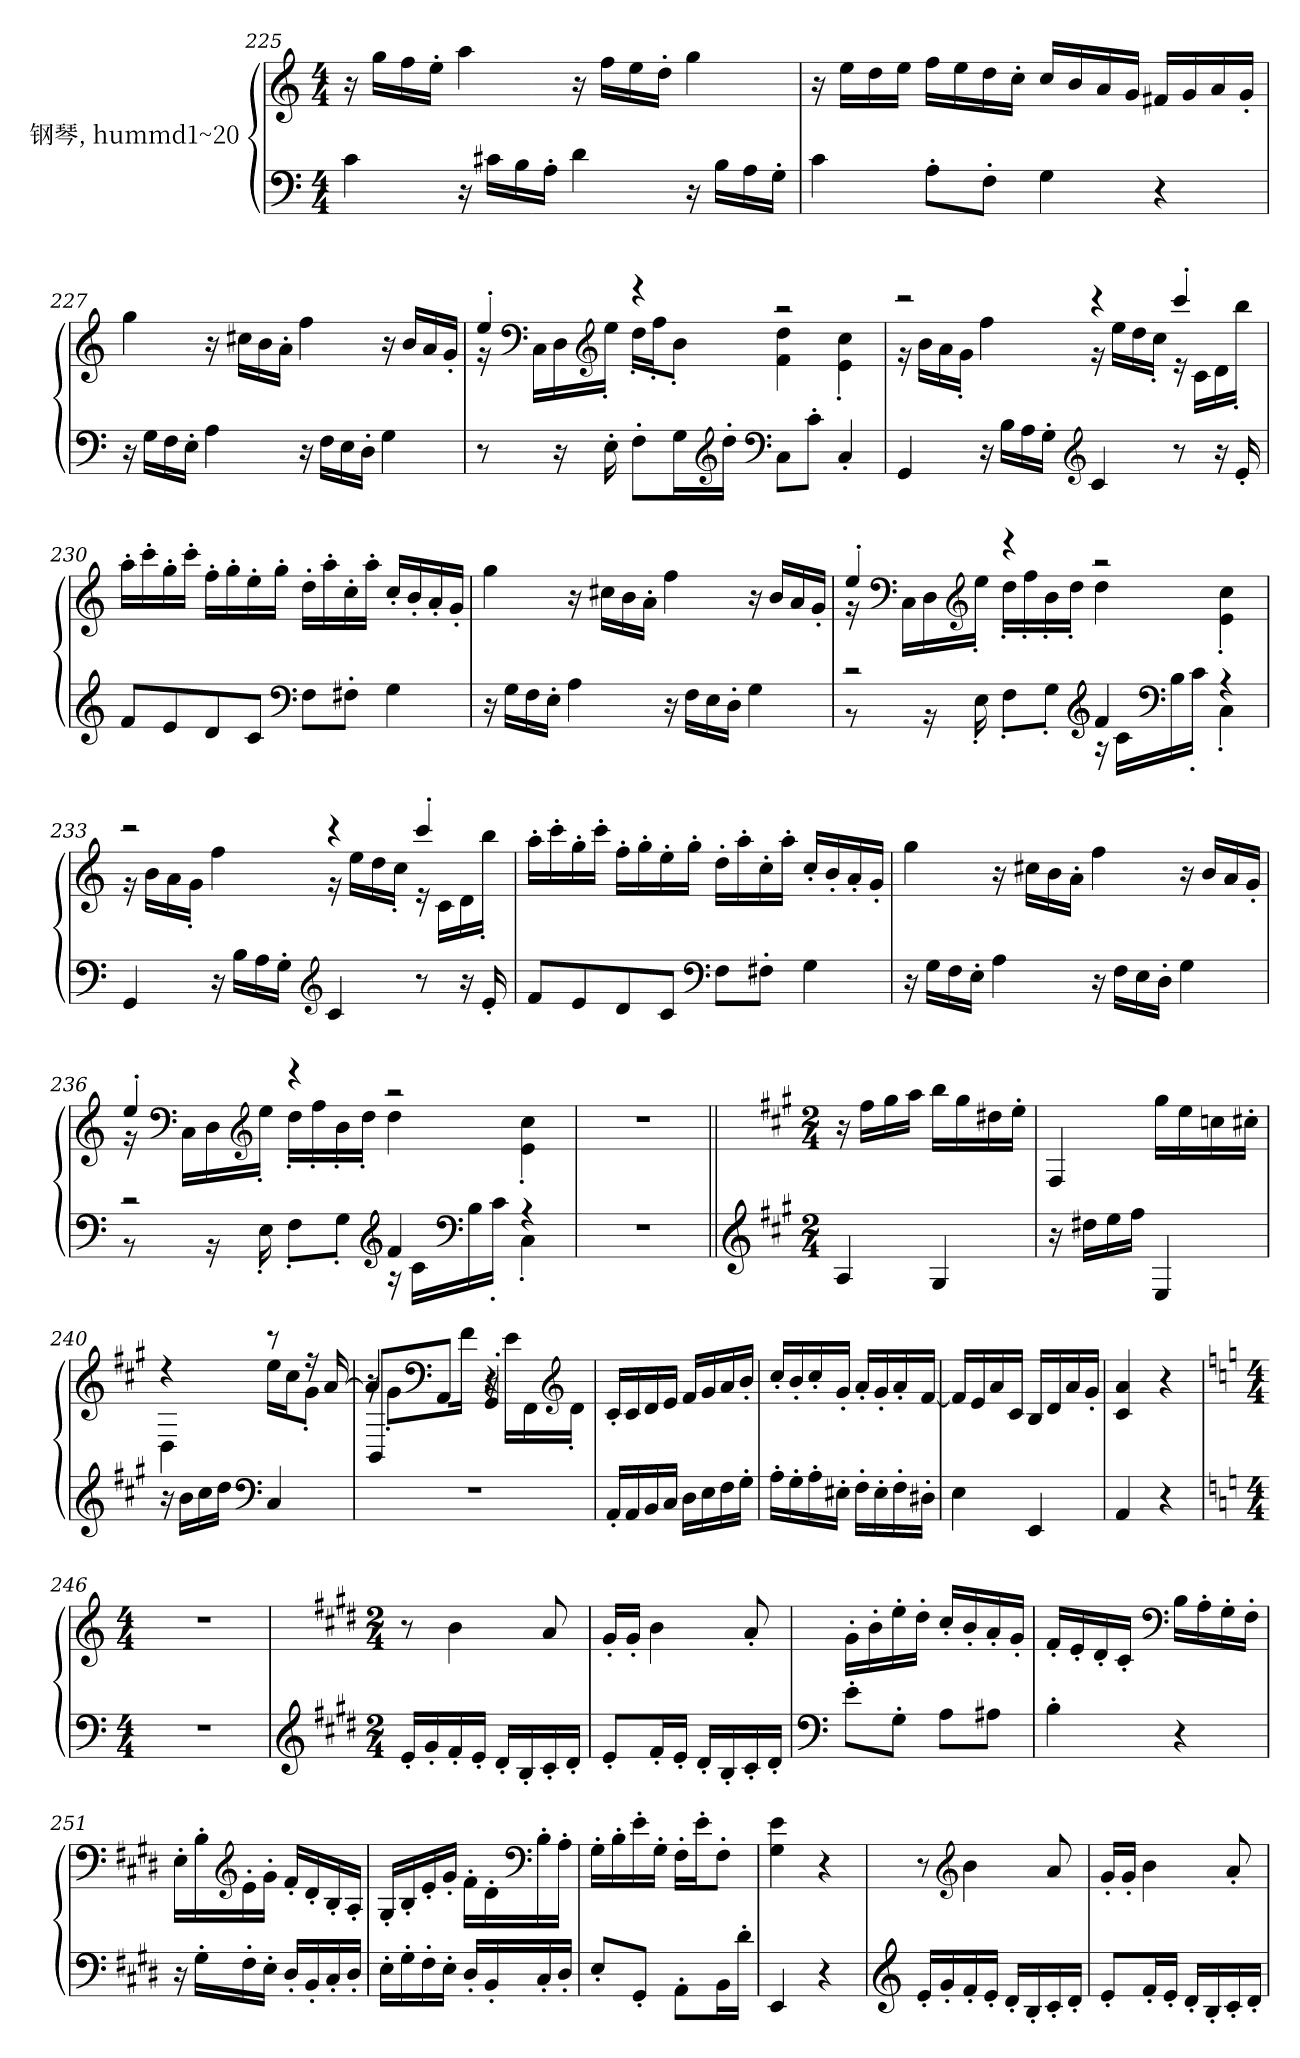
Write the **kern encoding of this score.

**kern	**kern
*part1	*part1
*staff2	*staff1
*I"钢琴, hummd1~20	*
!!LO:LB:g=z
*clefF4	*clefG2
*k[]	*k[]
*M4/4	*M4/4
*MM101	*MM101
=225	=225
4c\	16r
.	16gg\LL
.	16ff\
.	16ee'\JJ
16r	4aa\
16c#X\LL	.
16B\	.
16A'\JJ	.
4d\	16r
.	16ff\LL
.	16ee\
.	16dd'\JJ
16r	4gg\
16B\LL	.
16A\	.
16G'\JJ	.
=226	=226
4c\	16r
.	16ee\LL
.	16dd\
.	16ee\JJ
8A'\L	16ff\LL
.	16ee\
8F'\J	16dd\
.	16cc'\JJ
4G\	16cc/LL
.	16b/
.	16a/
.	16g/JJ
4r	16f#X/LL
.	16g/
.	16a/
.	16g'/JJ
!!LO:LB:g=z
=227	=227
16r	4gg\
16G\LL	.
16F\	.
16E'\JJ	.
4A\	16r
.	16cc#X\LL
.	16b\
.	16a'\JJ
16r	4ff\
16F\LL	.
16E\	.
16D'\JJ	.
4G\	16r
.	16b/LL
.	16a/
.	16g'/JJ
=228	=228
*	*^
8r	4ee'/	16r
*	*clefF4	*
.	.	16C\LL
16r	.	16D\
*	*clefG2	*
16E'\	.	16ee'\JJ
*	*MM93	*
8F'\L	4r	16dd'\LL
.	.	16ff'\J
16G\L	.	8b'\J
*clefG2	*	*
16dd'\JJ	.	.
*clefF4	*	*
*	*MM81	*
8C\L	2r	4f\ 4dd\
8c'\J	.	.
4C'/	.	4e\' 4cc\'
!!LO:LB:g=z	!!
=229	=229	=229
*	*MM101	*
4GG/	2r	16r
.	.	16b\LL
.	.	16a\
.	.	16g'\JJ
16r	.	4ff\
16B\LL	.	.
16A\	.	.
16G'\JJ	.	.
*clefG2	*	*
4c/	4r	16r
.	.	16ee\LL
.	.	16dd\
.	.	16cc'\JJ
8r	4ccc'/	16r
.	.	16c\LL
16r	.	16d\
16e'/	.	16bb'\JJ
*	*v	*v
=230	=230
8f/L	16aa'\LL
.	16ccc'\
8e/	16gg'\
.	16ccc'\JJ
8d/	16ff'\LL
.	16gg'\
8c/J	16ee'\
.	16gg'\JJ
*clefF4	*
8F\L	16dd'\LL
.	16aa'\
8F#X'\J	16cc'\
.	16aa'\JJ
4G\	16cc'/LL
.	16b'/
.	16a'/
.	16g'/JJ
!!LO:PB:g=z
=231	=231
16r	4gg\
16G\LL	.
16F\	.
16E'\JJ	.
4A\	16r
.	16cc#X\LL
.	16b\
.	16a'\JJ
16r	4ff\
16F\LL	.
16E\	.
16D'\JJ	.
4G\	16r
.	16b/LL
.	16a/
.	16g'/JJ
=232	=232
*^	*^
2r	8r	4ee'/	16r
*	*	*clefF4	*
.	.	.	16C\LL
.	16r	.	16D\
*	*	*clefG2	*
.	16E'\	.	16ee'\JJ
*	*	*MM93	*
.	8F'\L	4r	16dd'\LL
.	.	.	16ff'\
.	8G'\J	.	16b'\
.	.	.	16dd'\JJ
*clefG2	*	*	*
*	*	*MM81	*
4f/	16r	2r	4dd\
.	16c\LL	.	.
*clefF4	*	*	*
.	16B\	.	.
.	16c'\JJ	.	.
4r	4C'\	.	4e\' 4cc\'
*v	*v	*	*
!!LO:LB:g=z	!!
=233	=233	=233
*	*MM101	*
4GG/	2r	16r
.	.	16b\LL
.	.	16a\
.	.	16g'\JJ
16r	.	4ff\
16B\LL	.	.
16A\	.	.
16G'\JJ	.	.
*clefG2	*	*
4c/	4r	16r
.	.	16ee\LL
.	.	16dd\
.	.	16cc'\JJ
8r	4ccc'/	16r
.	.	16c\LL
16r	.	16d\
16e'/	.	16bb'\JJ
*	*v	*v
=234	=234
8f/L	16aa'\LL
.	16ccc'\
8e/	16gg'\
.	16ccc'\JJ
8d/	16ff'\LL
.	16gg'\
8c/J	16ee'\
.	16gg'\JJ
*clefF4	*
8F\L	16dd'\LL
.	16aa'\
8F#X'\J	16cc'\
.	16aa'\JJ
4G\	16cc'/LL
.	16b'/
.	16a'/
.	16g'/JJ
!!LO:LB:g=z
=235	=235
16r	4gg\
16G\LL	.
16F\	.
16E'\JJ	.
4A\	16r
.	16cc#X\LL
.	16b\
.	16a'\JJ
16r	4ff\
16F\LL	.
16E\	.
16D'\JJ	.
4G\	16r
.	16b/LL
.	16a/
.	16g'/JJ
=236	=236
*^	*^
2r	8r	4ee'/	16r
*	*	*clefF4	*
.	.	.	16C\LL
.	16r	.	16D\
*	*	*clefG2	*
.	16E'\	.	16ee'\JJ
*	*	*MM93	*
.	8F'\L	4r	16dd'\LL
.	.	.	16ff'\
.	8G'\J	.	16b'\
.	.	.	16dd'\JJ
*clefG2	*	*	*
*	*	*MM81	*
4f/	16r	2r	4dd\
.	16c\LL	.	.
*clefF4	*	*	*
.	16B\	.	.
.	16c'\JJ	.	.
4r	4C'\	.	4e\' 4cc\'
*v	*v	*	*
*	*v	*v
=237	=237
*	*MM111
1r	1r
!!LO:LB:g=z
=238||	=238||
*clefG2	*
*k[f#c#g#]	*k[f#c#g#]
*M2/4	*M2/4
4A/	16r
.	16ff#\LL
.	16gg#\
.	16aa\JJ
4G#/	16bb\LL
.	16gg#\
.	16dd#X\
.	16ee'\JJ
=239	=239
16r	4F#/
16dd#X\LL	.
16ee\	.
16ff#\JJ	.
4E/	16gg#\LL
.	16ee\
.	16ccn\
.	16cc#X'\JJ
=240	=240
*	*^
16r	4r	4D\
16b\LL	.	.
16cc#\	.	.
16dd\JJ	.	.
*clefF4	*	*
4C#/	8r	16ee\LL
.	.	16cc#\J
.	16r	8g#'\J
.	[16a/	.
!!LO:LB:g=z
=241	=241	=241
*	*	*^
2r	4a/]	16r	8BB/L
.	.	8g#'\L	.
*	*clefF4	*	*
.	.	.	8AA/J
.	.	16f#\Jk	.
.	4r	16r	4GG#'/
.	.	16e\LL	.
.	.	16FF#\	.
*	*clefG2	*	*
.	.	16d'\JJ	.
*	*v	*v	*v
=242	=242
16AA'/LL	16c#'/LL
16AA/	16c#/
16BB/	16d/
16C#/JJ	16e/JJ
16D\LL	16f#/LL
16E\	16g#/
16F#\	16a/
16G#'\JJ	16b'/JJ
=243	=243
16A'\LL	16cc#'/LL
16G#'\	16b'/
16A'\	16cc#'/
16E#X'\JJ	16g#'/JJ
16F#'\LL	16a'/LL
16E#'\	16g#'/
16F#'\	16a'/
16D#X'\JJ	[16f#/JJ
=244	=244
*	*MM101
4E\	16f#/LL]
.	16e/
.	16a/
.	16c#/JJ
*	*MM93
4EE/	16B/LL
.	16d/
*	*MM83
.	16a/
.	16g#'/JJ
!!LO:LB:g=z
=245	=245
4AA/	4c#/ 4a/
4r	4r
=246	=246
*k[]	*k[]
*M4/4	*M4/4
*	*MM127
1r	1r
=247	=247
*clefG2	*
*k[f#c#g#d#]	*k[f#c#g#d#]
*M2/4	*M2/4
16e'/LL	8r
16g#'/	.
16f#'/	4b\
16e'/JJ	.
16d#'/LL	.
16B'/	.
16c#'/	8a/
16d#'/JJ	.
=248	=248
8e'/L	16g#'/LL
.	16g#'/JJ
16f#'/L	4b\
16e'/JJ	.
16d#'/LL	.
16B'/	.
16c#'/	8a'/
16d#'/JJ	.
=249	=249
*clefF4	*
8e'\L	16g#'\LL
.	16b'\
8G#'\J	16ee'\
.	16dd#'\JJ
8A\L	16cc#'/LL
.	16b'/
8A#X\J	16a'/
.	16g#'/JJ
!!LO:PB:g=z
=250	=250
4B'\	16f#'/LL
.	16e'/
.	16d#'/
.	16c#'/JJ
*	*clefF4
4r	16B\LL
.	16A'\
.	16G#'\
.	16F#'\JJ
=251	=251
16r	16E'\LL
16G#'\LL	16B'\
*	*clefG2
16F#'\	16e'\
16E'\JJ	16g#'\JJ
16D#'/LL	16f#'/LL
16BB'/	16d#'/
16C#'/	16B'/
16D#'/JJ	16A'/JJ
=252	=252
16E'\LL	16G#'/LL
16G#'\	16B'/
16F#'\	16e'/
16E'\JJ	16g#'/JJ
16D#'/LL	16f#'\LL
16BB'/	16d#'\
*	*clefF4
16C#'/	16B'\
16D#'/JJ	16A'\JJ
=253	=253
8E'/L	16G#'\LL
.	16B'\
8GG#'/J	16e'\
.	16G#'\JJ
*	*MM119
8AA'\L	16F#'\LL
.	16e'\J
16BB\L	8F#'\J
16d#'\JJ	.
=254	=254
4EE/	4G#\ 4e\
4r	4r
!!LO:LB:g=z
=255	=255
*clefG2	*
*	*MM127
16e'/LL	8r
16g#'/	.
*	*clefG2
16f#'/	4b\
16e'/JJ	.
16d#'/LL	.
16B'/	.
16c#'/	8a/
16d#'/JJ	.
=256	=256
8e'/L	16g#'/LL
.	16g#'/JJ
16f#'/L	4b\
16e'/JJ	.
16d#'/LL	.
16B'/	.
16c#'/	8a'/
16d#'/JJ	.
=	=
*-	*-
